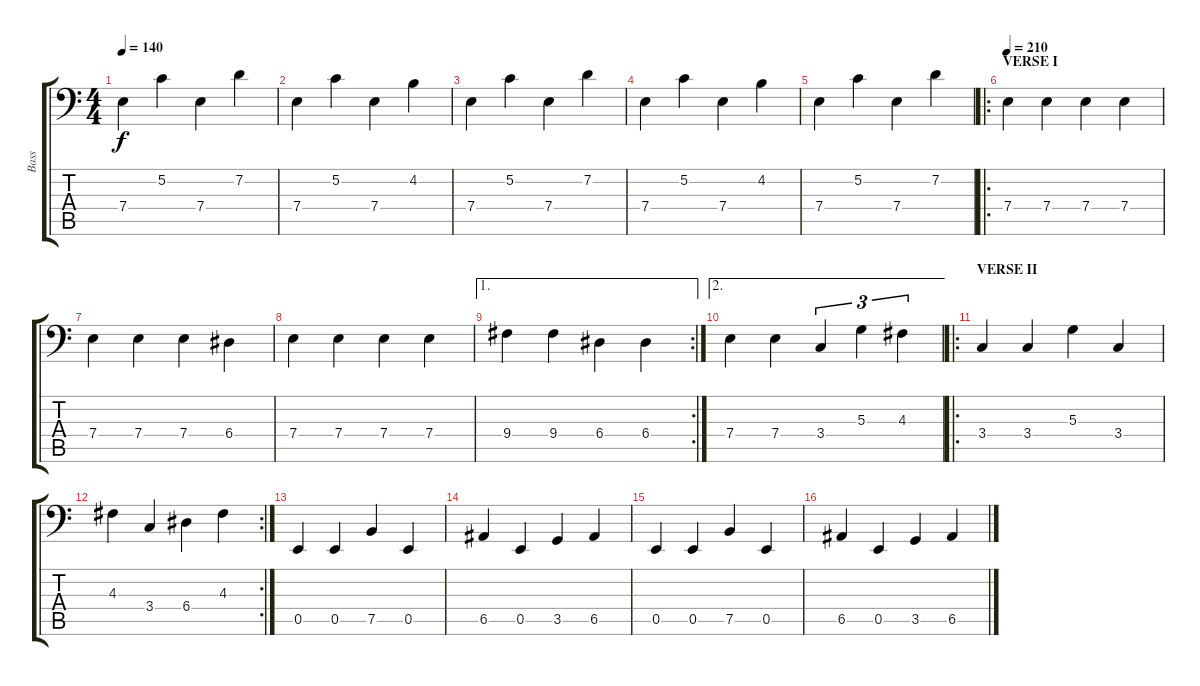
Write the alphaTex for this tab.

\track ("Bass" "Bass") {instrument slapbass2}
\staff {score tabs}
\tuning (C3 G2 D2 A1 E1 B0) {hide}
\ts (4 4)
\tempo 140
\clef f4
\ks c
7.4.4{dy f} 5.2.4 7.4.4 7.2.4 |
7.4.4 5.2.4 7.4.4 4.2.4 |
7.4.4 5.2.4 7.4.4 7.2.4 |
7.4.4 5.2.4 7.4.4 4.2.4 |
7.4.4 5.2.4 7.4.4 7.2.4 |
\ro
\section ("" "VERSE I")
\tempo 210
7.4.4 7.4.4 7.4.4 7.4.4 |
7.4.4 7.4.4 7.4.4 6.4.4 |
7.4.4 7.4.4 7.4.4 7.4.4 |
\ae 1
\rc 2
9.4.4 9.4.4 6.4.4 6.4.4 |
\ae 2
7.4.4 7.4.4 3.4.4{tu (3 2)} 5.3.4{tu (3 2)} 4.3.4{tu (3 2)} |
\ro
\section ("" "VERSE II")
3.4.4 3.4.4 5.3.4 3.4.4 |
\rc 2
4.3.4 3.4.4 6.4.4 4.3.4 |
0.5.4 0.5.4 7.5.4 0.5.4 |
6.5.4 0.5.4 3.5.4 6.5.4 |
0.5.4 0.5.4 7.5.4 0.5.4 |
6.5.4 0.5.4 3.5.4 6.5.4
